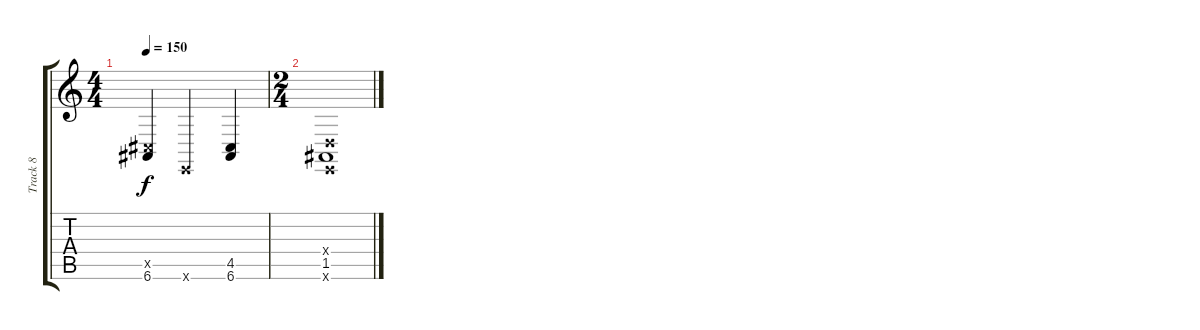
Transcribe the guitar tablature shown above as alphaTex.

\track ("Track 8" "Track 8") {instrument timpani}
\staff {score tabs}
\tuning (E4 B3 G3 D3 A2 E2) {hide}
\ts (4 4)
\tempo 150
\clef g2
\ks c
(4.5{x} 6.6).4{dy f} 0.6{x}.2 (4.5 6.6).4 |
\ts (2 4)
(0.4{x} 1.5 0.6{x}).1
